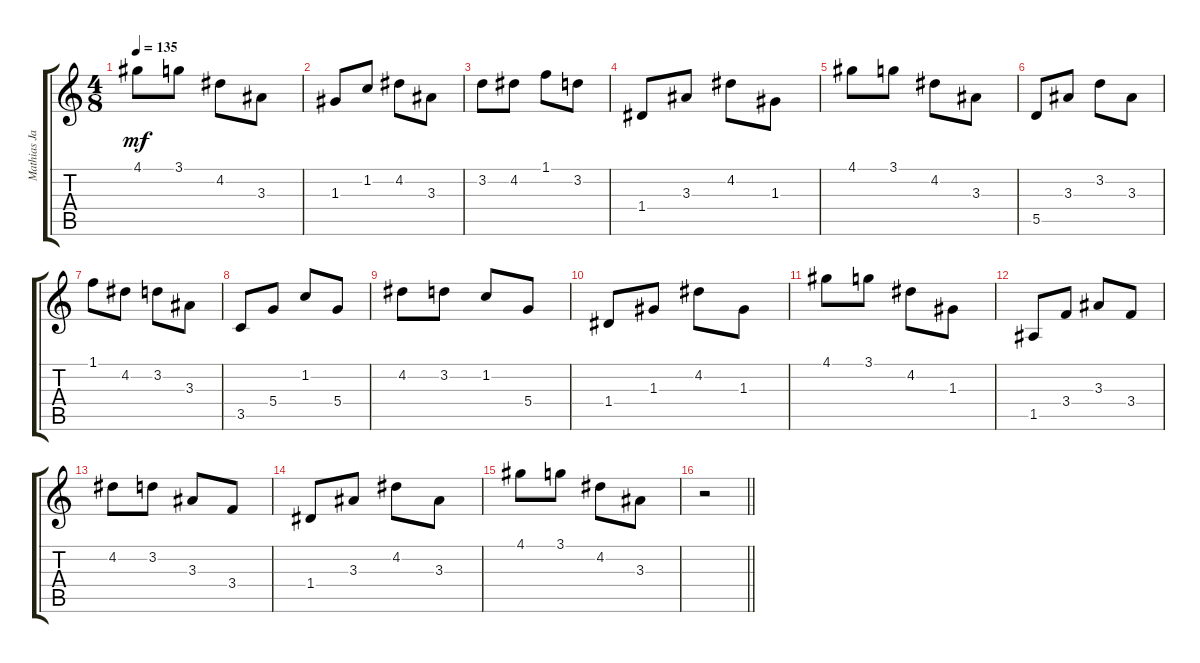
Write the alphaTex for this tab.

\track ("Mathias Jabs" "Mathias Ja") {instrument distortionguitar}
\staff {score tabs}
\tuning (E4 B3 G3 D3 A2 E2) {hide}
\ts (4 8)
\tempo 135
\clef g2
\ks c
4.1.8{dy mf} 3.1.8 4.2.8 3.3.8 |
1.3.8 1.2.8 4.2.8 3.3.8 |
3.2.8 4.2.8 1.1.8 3.2.8 |
1.4.8 3.3.8 4.2.8 1.3.8 |
4.1.8 3.1.8 4.2.8 3.3.8 |
5.5.8 3.3.8 3.2.8 3.3.8 |
1.1.8 4.2.8 3.2.8 3.3.8 |
3.5.8 5.4.8 1.2.8 5.4.8 |
4.2.8 3.2.8 1.2.8 5.4.8 |
1.4.8 1.3.8 4.2.8 1.3.8 |
4.1.8 3.1.8 4.2.8 1.3.8 |
1.5.8 3.4.8 3.3.8 3.4.8 |
4.2.8 3.2.8 3.3.8 3.4.8 |
1.4.8 3.3.8 4.2.8 3.3.8 |
4.1.8 3.1.8 4.2.8 3.3.8 |
\barLineRight lightlight
r.2
